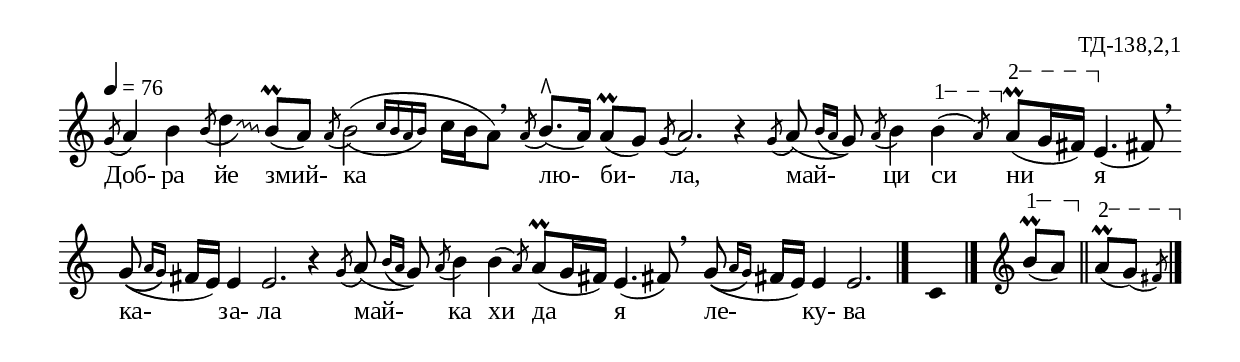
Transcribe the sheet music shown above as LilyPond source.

%{
TD_138_2_01
%}

\include "td-preamble.ly"

\score {
\relative c'' {
 \tempo 4 = 76
%%  \time 2/4
\cadenzaOn
\phrasingSlurDown
\override Glissando #'style = #'zigzag
  \acciaccatura g8 a4 b4 \acciaccatura b8 \noteFi d4\glissando b8\prall([ a]) 
  \acciaccatura a8 \afterGrace b2(\( { c16[ b a b]\) } c16[ b a8]) \breathe  \bar ""
  \acciaccatura a8 b8.^\rtoe([ a16]) a8 \prall([ g]) \acciaccatura g8 a2. r4  \bar ""
  \acciaccatura g8 a8( \acciaccatura { b16[ a] } g8) \acciaccatura a8 b4 \bar ""
\varA  
  \afterGrace b4\startTextSpan( { \stdB a8\stopTextSpan) \stdE }  \bar ""
\varB
  a8\startTextSpan\prall([ g16 fis!\stopTextSpan])   
e4.( fis!8) \breathe \bar "" 
\afterGrace g8(\( { a16[ g]\) } fis!16[ e]) e4 e2. r4 \bar ""
\acciaccatura g8 a8( \acciaccatura { b16[ a] } g8) \acciaccatura a8 b4 \bar ""
\afterGrace b4( { \stdB a8) \stdE } 
a8\prall([ g16 fis!]) e4.( fis!8\noBeam) \breathe  \bar ""
\afterGrace g8(\( { a16[ g]\) } fis!16[ e]) e4 e2.  
 \bar "|." 
 s4 \fixB c4 \fixC
 \bar "|."
s16 \clef treble
\varA  
 b'8\startTextSpan\prall([ a\stopTextSpan)]  \bar "||" 
\varB 
a8\startTextSpan\prall([ \afterGrace g])( { \stdB fis!8\stopTextSpan) \stdE } 
 \bar "|."
}
\addlyrics { Доб- ра йе змий- ка лю- би- ла, май- ци "си       " ни я ка- за- ла май- ка хи да я ле- ку- ва }
%
\layout {
  indent = #0
  line-width = 190\mm
  ragged-right=##f
   \context { \Staff \remove "Time_signature_engraver" } 
}
%
\midi { 
	\context {
		\Score
		tempoWholesPerMinute = #(ly:make-moment 76 4)
		}
	}
}
%
\header{
  opus = "ТД-138,2,1"
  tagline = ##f
}


